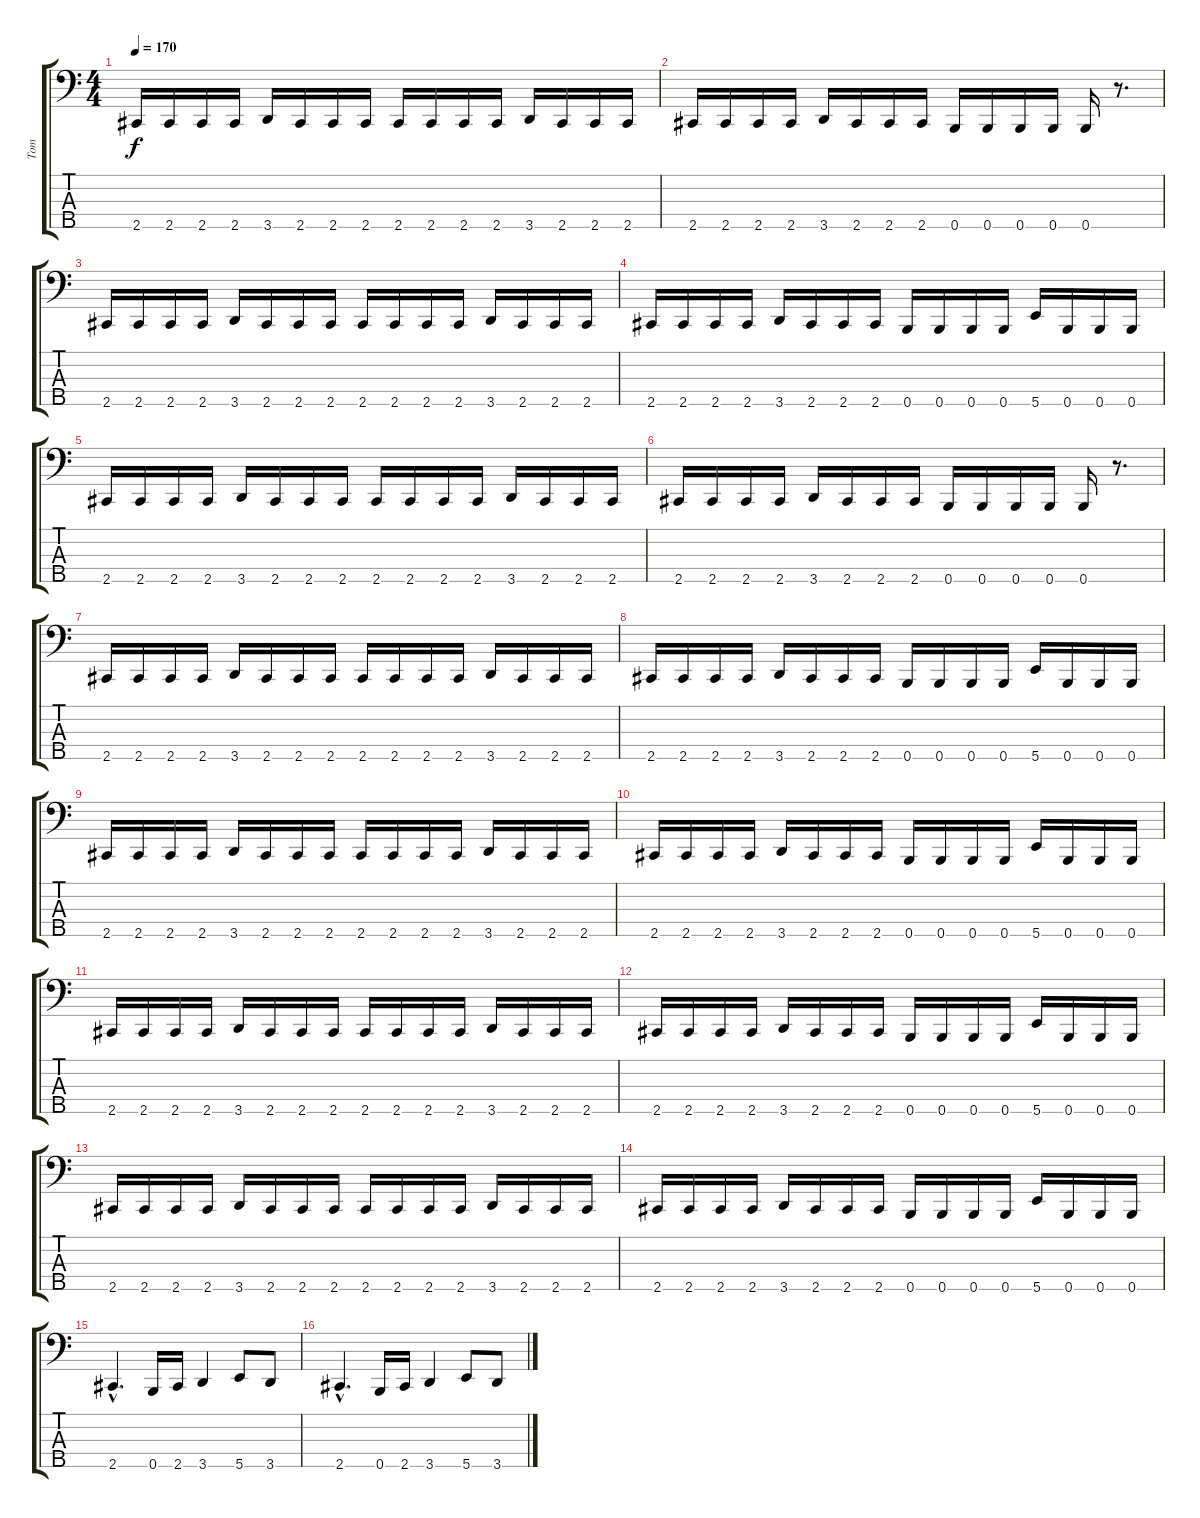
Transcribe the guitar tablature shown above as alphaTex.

\track ("Tom" "Tom") {instrument electricbasspick}
\staff {score tabs}
\tuning (A2 E2 B1 Gb1 B0) {hide}
\ts (4 4)
\tempo 170
\clef f4
\ks c
2.5.16{dy f} 2.5.16 2.5.16 2.5.16 3.5.16 2.5.16 2.5.16 2.5.16 2.5.16 2.5.16 2.5.16 2.5.16 3.5.16 2.5.16 2.5.16 2.5.16 |
2.5.16 2.5.16 2.5.16 2.5.16 3.5.16 2.5.16 2.5.16 2.5.16 0.5.16 0.5.16 0.5.16 0.5.16 0.5.16 r.8{d} |
2.5.16 2.5.16 2.5.16 2.5.16 3.5.16 2.5.16 2.5.16 2.5.16 2.5.16 2.5.16 2.5.16 2.5.16 3.5.16 2.5.16 2.5.16 2.5.16 |
2.5.16 2.5.16 2.5.16 2.5.16 3.5.16 2.5.16 2.5.16 2.5.16 0.5.16 0.5.16 0.5.16 0.5.16 5.5.16 0.5.16 0.5.16 0.5.16 |
2.5.16 2.5.16 2.5.16 2.5.16 3.5.16 2.5.16 2.5.16 2.5.16 2.5.16 2.5.16 2.5.16 2.5.16 3.5.16 2.5.16 2.5.16 2.5.16 |
2.5.16 2.5.16 2.5.16 2.5.16 3.5.16 2.5.16 2.5.16 2.5.16 0.5.16 0.5.16 0.5.16 0.5.16 0.5.16 r.8{d} |
2.5.16 2.5.16 2.5.16 2.5.16 3.5.16 2.5.16 2.5.16 2.5.16 2.5.16 2.5.16 2.5.16 2.5.16 3.5.16 2.5.16 2.5.16 2.5.16 |
2.5.16 2.5.16 2.5.16 2.5.16 3.5.16 2.5.16 2.5.16 2.5.16 0.5.16 0.5.16 0.5.16 0.5.16 5.5.16 0.5.16 0.5.16 0.5.16 |
2.5.16 2.5.16 2.5.16 2.5.16 3.5.16 2.5.16 2.5.16 2.5.16 2.5.16 2.5.16 2.5.16 2.5.16 3.5.16 2.5.16 2.5.16 2.5.16 |
2.5.16 2.5.16 2.5.16 2.5.16 3.5.16 2.5.16 2.5.16 2.5.16 0.5.16 0.5.16 0.5.16 0.5.16 5.5.16 0.5.16 0.5.16 0.5.16 |
2.5.16 2.5.16 2.5.16 2.5.16 3.5.16 2.5.16 2.5.16 2.5.16 2.5.16 2.5.16 2.5.16 2.5.16 3.5.16 2.5.16 2.5.16 2.5.16 |
2.5.16 2.5.16 2.5.16 2.5.16 3.5.16 2.5.16 2.5.16 2.5.16 0.5.16 0.5.16 0.5.16 0.5.16 5.5.16 0.5.16 0.5.16 0.5.16 |
2.5.16 2.5.16 2.5.16 2.5.16 3.5.16 2.5.16 2.5.16 2.5.16 2.5.16 2.5.16 2.5.16 2.5.16 3.5.16 2.5.16 2.5.16 2.5.16 |
2.5.16 2.5.16 2.5.16 2.5.16 3.5.16 2.5.16 2.5.16 2.5.16 0.5.16 0.5.16 0.5.16 0.5.16 5.5.16 0.5.16 0.5.16 0.5.16 |
2.5{hac}.4{d} 0.5.16 2.5.16 3.5.4 5.5.8 3.5.8 |
2.5{hac}.4{d} 0.5.16 2.5.16 3.5.4 5.5.8 3.5.8
